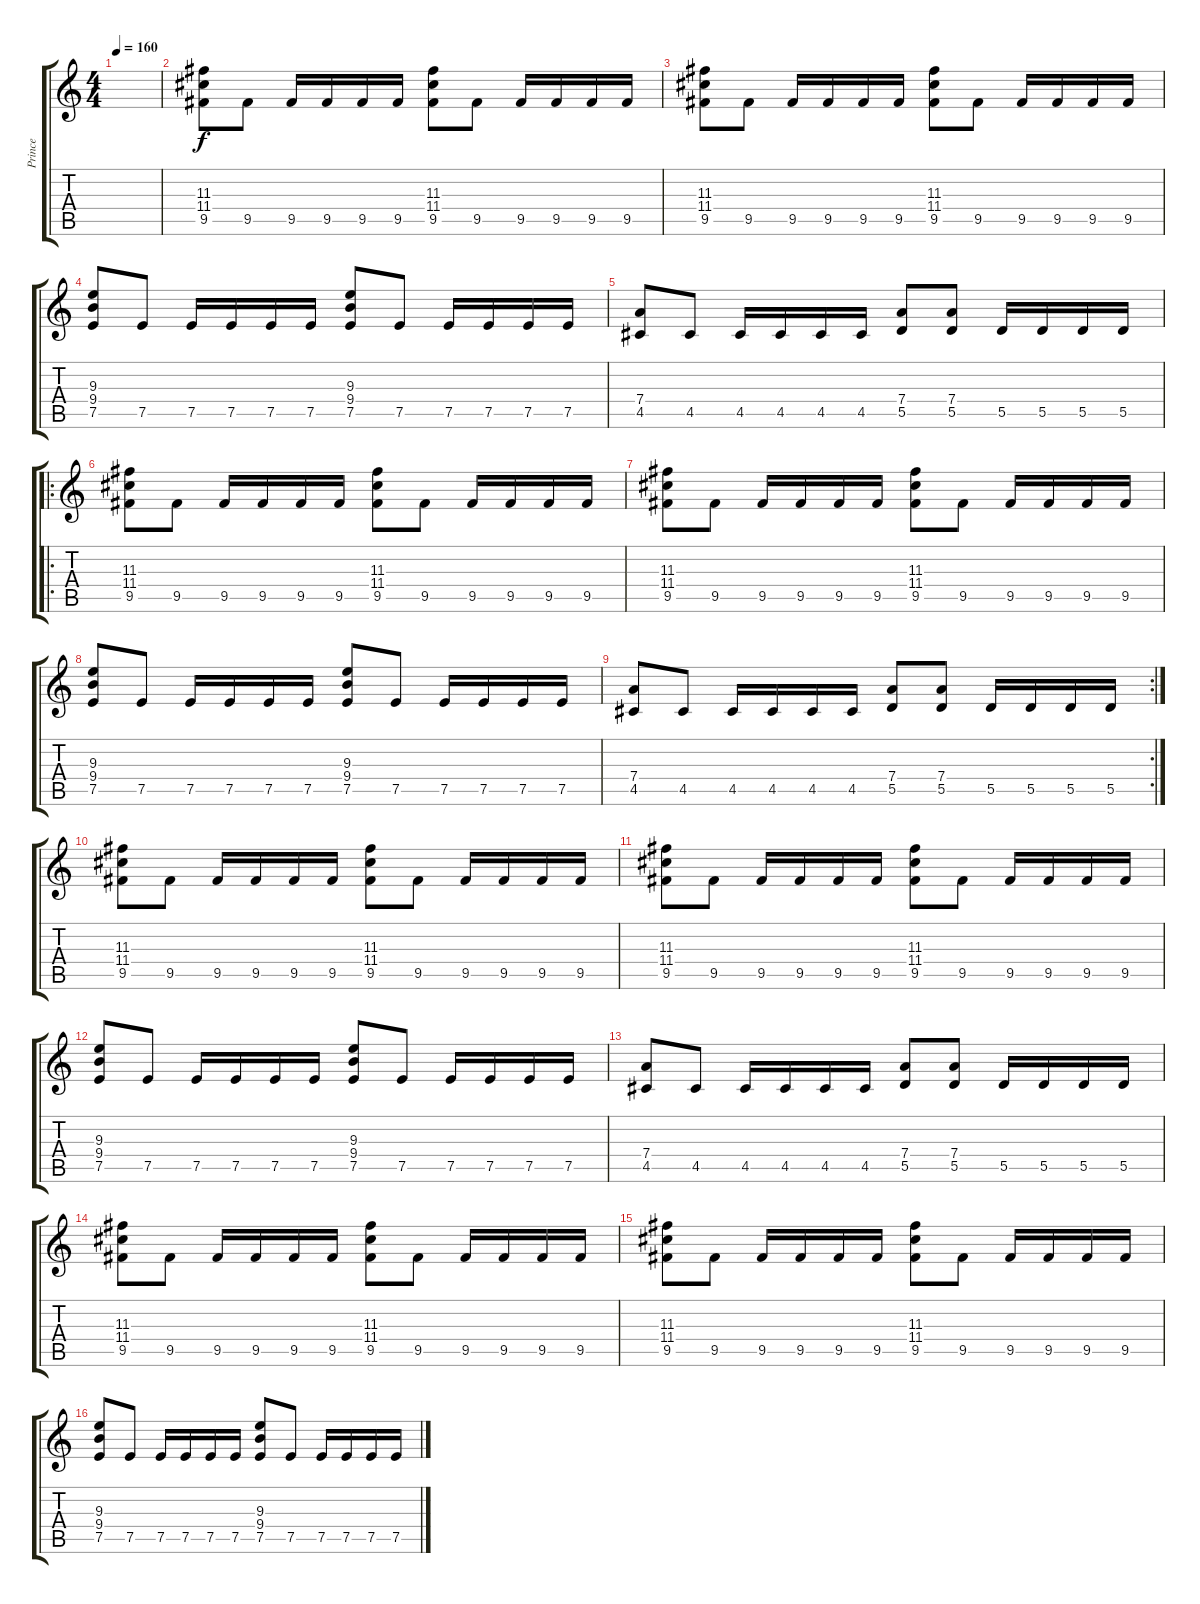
\track ("Prince" "Prince") {instrument distortionguitar}
\staff {score tabs}
\tuning (E4 B3 G3 D3 A2 E2) {hide}
\ts (4 4)
\tempo 160
\clef g2
\ks c
|
(11.3 11.4 9.5).8 9.5.8 9.5.16 9.5.16 9.5.16 9.5.16 (11.3 11.4 9.5).8 9.5.8 9.5.16 9.5.16 9.5.16 9.5.16 |
(11.3 11.4 9.5).8 9.5.8 9.5.16 9.5.16 9.5.16 9.5.16 (11.3 11.4 9.5).8 9.5.8 9.5.16 9.5.16 9.5.16 9.5.16 |
(9.3 9.4 7.5).8 7.5.8 7.5.16 7.5.16 7.5.16 7.5.16 (9.3 9.4 7.5).8 7.5.8 7.5.16 7.5.16 7.5.16 7.5.16 |
(7.4 4.5).8 4.5.8 4.5.16 4.5.16 4.5.16 4.5.16 (7.4 5.5).8 (7.4 5.5).8 5.5.16 5.5.16 5.5.16 5.5.16 |
\ro
(11.3 11.4 9.5).8 9.5.8 9.5.16 9.5.16 9.5.16 9.5.16 (11.3 11.4 9.5).8 9.5.8 9.5.16 9.5.16 9.5.16 9.5.16 |
(11.3 11.4 9.5).8 9.5.8 9.5.16 9.5.16 9.5.16 9.5.16 (11.3 11.4 9.5).8 9.5.8 9.5.16 9.5.16 9.5.16 9.5.16 |
(9.3 9.4 7.5).8 7.5.8 7.5.16 7.5.16 7.5.16 7.5.16 (9.3 9.4 7.5).8 7.5.8 7.5.16 7.5.16 7.5.16 7.5.16 |
\rc 2
(7.4 4.5).8 4.5.8 4.5.16 4.5.16 4.5.16 4.5.16 (7.4 5.5).8 (7.4 5.5).8 5.5.16 5.5.16 5.5.16 5.5.16 |
(11.3 11.4 9.5).8 9.5.8 9.5.16 9.5.16 9.5.16 9.5.16 (11.3 11.4 9.5).8 9.5.8 9.5.16 9.5.16 9.5.16 9.5.16 |
(11.3 11.4 9.5).8 9.5.8 9.5.16 9.5.16 9.5.16 9.5.16 (11.3 11.4 9.5).8 9.5.8 9.5.16 9.5.16 9.5.16 9.5.16 |
(9.3 9.4 7.5).8 7.5.8 7.5.16 7.5.16 7.5.16 7.5.16 (9.3 9.4 7.5).8 7.5.8 7.5.16 7.5.16 7.5.16 7.5.16 |
(7.4 4.5).8 4.5.8 4.5.16 4.5.16 4.5.16 4.5.16 (7.4 5.5).8 (7.4 5.5).8 5.5.16 5.5.16 5.5.16 5.5.16 |
(11.3 11.4 9.5).8 9.5.8 9.5.16 9.5.16 9.5.16 9.5.16 (11.3 11.4 9.5).8 9.5.8 9.5.16 9.5.16 9.5.16 9.5.16 |
(11.3 11.4 9.5).8 9.5.8 9.5.16 9.5.16 9.5.16 9.5.16 (11.3 11.4 9.5).8 9.5.8 9.5.16 9.5.16 9.5.16 9.5.16 |
(9.3 9.4 7.5).8 7.5.8 7.5.16 7.5.16 7.5.16 7.5.16 (9.3 9.4 7.5).8 7.5.8 7.5.16 7.5.16 7.5.16 7.5.16
